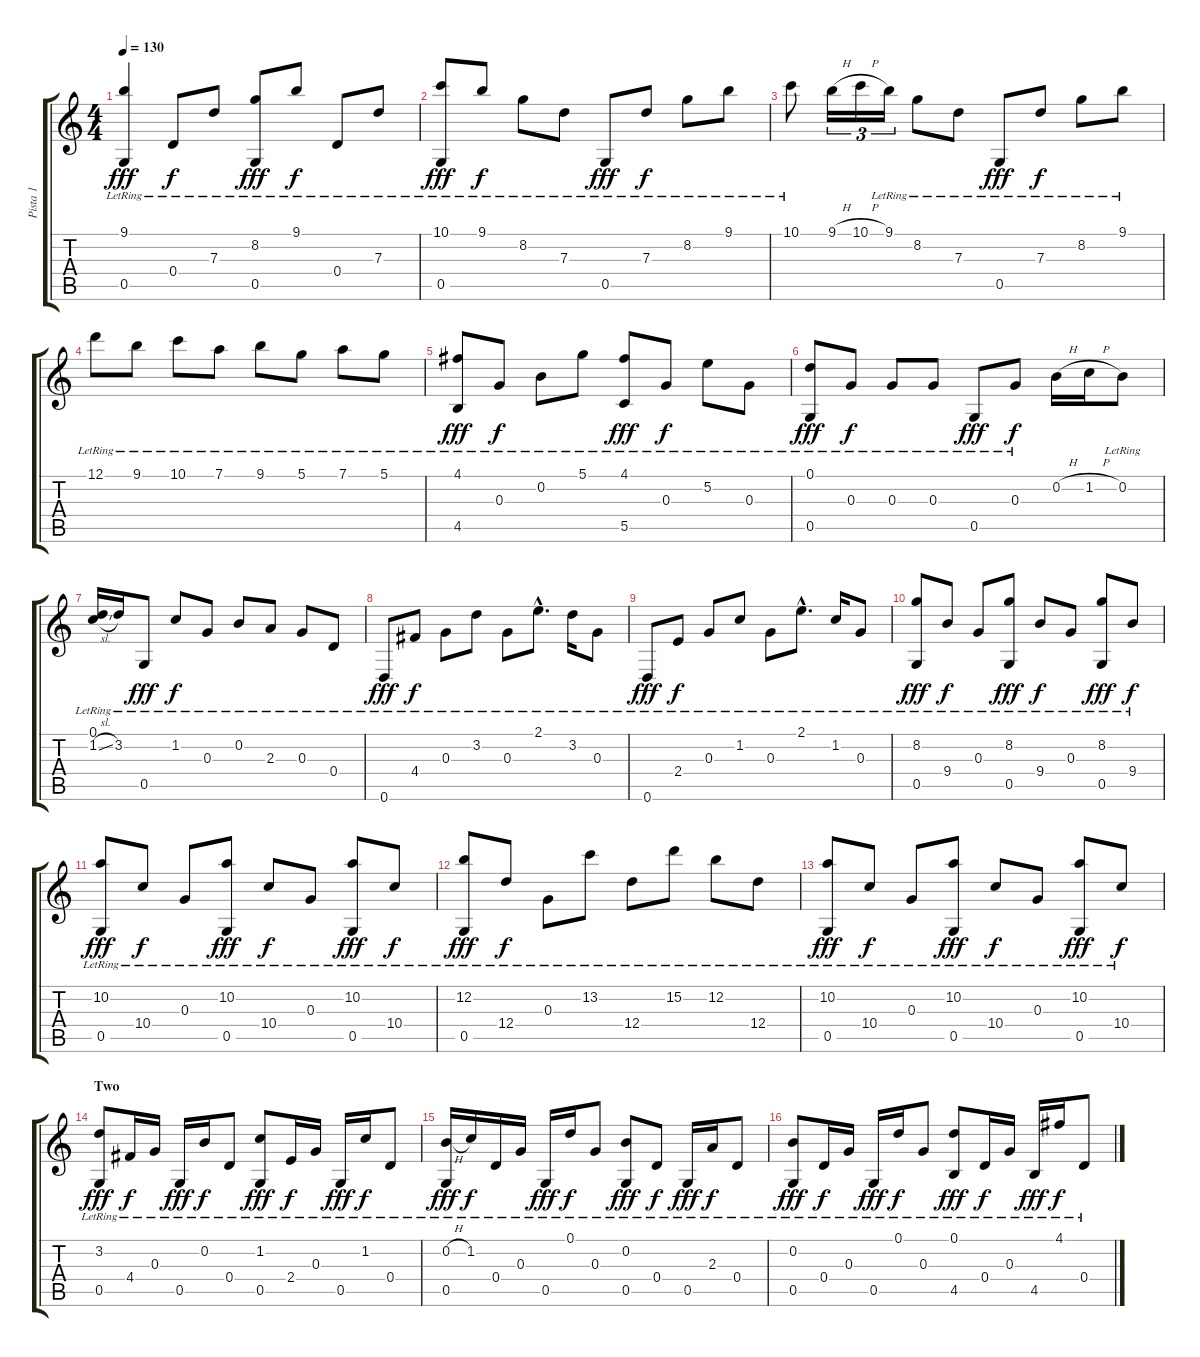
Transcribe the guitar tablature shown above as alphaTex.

\track ("Pista 1" "Pista 1") {instrument acousticguitarnylon}
\staff {score tabs}
\tuning (D4 B3 G3 D3 G2 D2) {hide}
\ts (4 4)
\tempo 130
\clef g2
\ks c
(9.1{lr} 0.5{lr}).4{dy fff} 0.4{lr}.8{dy f} 7.3{lr}.8 (8.2{lr} 0.5{lr}).8{dy fff} 9.1{lr}.8{dy f} 0.4{lr}.8 7.3{lr}.8 |
(10.1{lr} 0.5{lr}).8{dy fff} 9.1{lr}.8{dy f} 8.2{lr}.8 7.3{lr}.8 0.5{lr}.8{dy fff} 7.3{lr}.8{dy f} 8.2{lr}.8 9.1{lr}.8 |
10.1{lr}.8 9.1{h}.16{tu (3 2)} 10.1{h}.16{tu (3 2)} 9.1{lr}.16{tu (3 2)} 8.2{lr}.8 7.3{lr}.8 0.5{lr}.8{dy fff} 7.3{lr}.8{dy f} 8.2{lr}.8 9.1{lr}.8 |
12.1{lr}.8 9.1{lr}.8 10.1{lr}.8 7.1{lr}.8 9.1{lr}.8 5.1{lr}.8 7.1{lr}.8 5.1{lr}.8 |
(4.1{lr} 4.5{lr}).8{dy fff} 0.3{lr}.8{dy f} 0.2{lr}.8 5.1{lr}.8 (4.1{lr} 5.5{lr}).8{dy fff} 0.3{lr}.8{dy f} 5.2{lr}.8 0.3{lr}.8 |
(0.1{lr} 0.5{lr}).8{dy fff} 0.3{lr}.8{dy f} 0.3{lr}.8 0.3{lr}.8 0.5{lr}.8{dy fff} 0.3{lr}.8{dy f} 0.2{h}.16 1.2{h}.16 0.2{lr}.8 |
(0.1{lr} 1.2{sl}).16 3.2{lr}.16 0.5{lr}.8{dy fff} 1.2{lr}.8{dy f} 0.3{lr}.8 0.2{lr}.8 2.3{lr}.8 0.3{lr}.8 0.4{lr}.8 |
0.6{lr}.8{dy fff} 4.4{lr}.8{dy f} 0.3{lr}.8 3.2{lr}.8 0.3{lr}.8 2.1{hac lr}.8{d} 3.2{lr}.16 0.3{lr}.8 |
0.6{lr}.8{dy fff} 2.4{lr}.8{dy f} 0.3{lr}.8 1.2{lr}.8 0.3{lr}.8 2.1{hac lr}.8{d} 1.2{lr}.16 0.3{lr}.8 |
(8.2{lr} 0.5{lr}).8{dy fff} 9.4{lr}.8{dy f} 0.3{lr}.8 (8.2{lr} 0.5{lr}).8{dy fff} 9.4{lr}.8{dy f} 0.3{lr}.8 (8.2{lr} 0.5{lr}).8{dy fff} 9.4{lr}.8{dy f} |
(10.2{lr} 0.5{lr}).8{dy fff} 10.4{lr}.8{dy f} 0.3{lr}.8 (10.2{lr} 0.5{lr}).8{dy fff} 10.4{lr}.8{dy f} 0.3{lr}.8 (10.2{lr} 0.5{lr}).8{dy fff} 10.4{lr}.8{dy f} |
(12.2{lr} 0.5{lr}).8{dy fff} 12.4{lr}.8{dy f} 0.3{lr}.8 13.2{lr}.8 12.4{lr}.8 15.2{lr}.8 12.2{lr}.8 12.4{lr}.8 |
(10.2{lr} 0.5{lr}).8{dy fff} 10.4{lr}.8{dy f} 0.3{lr}.8 (10.2{lr} 0.5{lr}).8{dy fff} 10.4{lr}.8{dy f} 0.3{lr}.8 (10.2{lr} 0.5{lr}).8{dy fff} 10.4{lr}.8{dy f} |
\section ("" "Two")
(3.2{lr} 0.5{lr}).8{dy fff} 4.4{lr}.16{dy f} 0.3{lr}.16 0.5{lr}.16{dy fff} 0.2{lr}.16{dy f} 0.4{lr}.8 (1.2{lr} 0.5{lr}).8{dy fff} 2.4{lr}.16{dy f} 0.3{lr}.16 0.5{lr}.16{dy fff} 1.2{lr}.16{dy f} 0.4{lr}.8 |
(0.2{h} 0.5{lr}).16{dy fff} 1.2{lr}.16{dy f} 0.4{lr}.16 0.3{lr}.16 0.5{lr}.16{dy fff} 0.1{lr}.16{dy f} 0.3{lr}.8 (0.2{lr} 0.5{lr}).8{dy fff} 0.4{lr}.8{dy f} 0.5{lr}.16{dy fff} 2.3{lr}.16{dy f} 0.4{lr}.8 |
(0.2{lr} 0.5{lr}).8{dy fff} 0.4{lr}.16{dy f} 0.3{lr}.16 0.5{lr}.16{dy fff} 0.1{lr}.16{dy f} 0.3{lr}.8 (0.1{lr} 4.5{lr}).8{dy fff} 0.4{lr}.16{dy f} 0.3{lr}.16 4.5{lr}.16{dy fff} 4.1{lr}.16{dy f} 0.4{lr}.8
